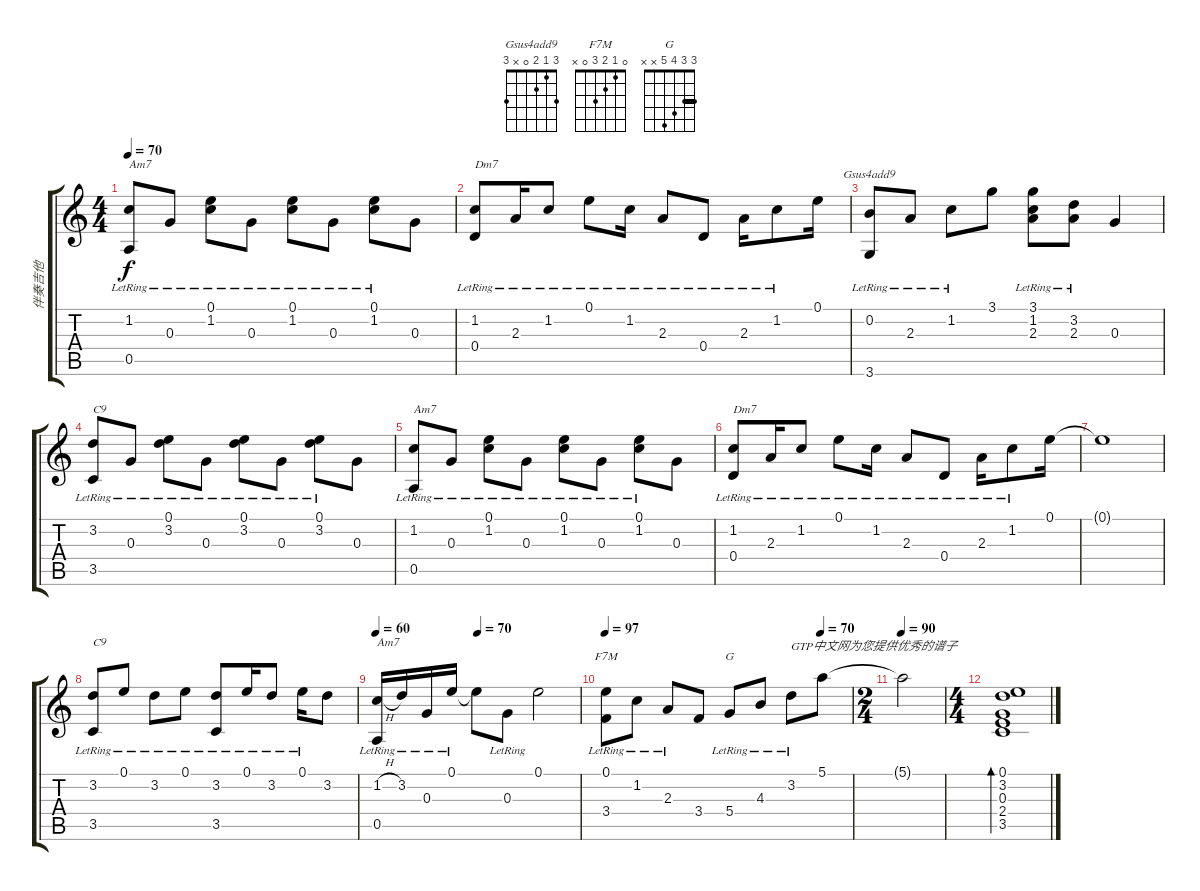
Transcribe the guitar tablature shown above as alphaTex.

\track ("伴奏吉他" "伴奏吉他") {instrument acousticguitarsteel}
\staff {score tabs}
\tuning (E4 B3 G3 D3 A2 E2) {hide}
\chord ("Gsus4add9" 3 1 2 0 x 3)
\chord ("F7M" 0 1 2 3 0 x)
\chord ("G" 3 3 4 5 x x) {barre 3}
\ts (4 4)
\tempo 70
\clef g2
\ks c
(1.2{lr} 0.5{lr}).8{txt "Am7" dy f} 0.3{lr}.8 (0.1{lr} 1.2{lr}).8 0.3{lr}.8 (0.1{lr} 1.2{lr}).8 0.3{lr}.8 (0.1{lr} 1.2{lr}).8 0.3.8 |
(1.2{lr} 0.4{lr}).8{txt "Dm7"} 2.3{lr}.16 1.2{lr}.8 0.1{lr}.8 1.2{lr}.16 2.3{lr}.8 0.4{lr}.8 2.3{lr}.16 1.2{lr}.8 0.1.16 |
(0.2{lr} 3.6{lr}).8{ch "Gsus4add9"} 2.3{lr}.8 1.2{lr}.8 3.1.8 (3.1{lr} 1.2 2.3).8 (3.2{lr} 2.3{lr}).8 0.3.4 |
(3.2{lr} 3.5{lr}).8{txt "C9"} 0.3{lr}.8 (0.1{lr} 3.2{lr}).8 0.3{lr}.8 (0.1{lr} 3.2{lr}).8 0.3{lr}.8 (0.1{lr} 3.2{lr}).8 0.3.8 |
(1.2{lr} 0.5{lr}).8{txt "Am7"} 0.3{lr}.8 (0.1{lr} 1.2{lr}).8 0.3{lr}.8 (0.1{lr} 1.2{lr}).8 0.3{lr}.8 (0.1{lr} 1.2{lr}).8 0.3.8 |
(1.2{lr} 0.4{lr}).8{txt "Dm7"} 2.3{lr}.16 1.2{lr}.8 0.1{lr}.8 1.2{lr}.16 2.3{lr}.8 0.4{lr}.8 2.3{lr}.16 1.2{lr}.8 0.1.16 |
0.1{t}.1 |
(3.2{lr} 3.5{lr}).8{txt "C9"} 0.1{lr}.8 3.2{lr}.8 0.1{lr}.8 (3.2{lr} 3.5{lr}).8 0.1{lr}.16 3.2{lr}.8 0.1{lr}.16 3.2.8 |
\tempo 60
\tempo (70 0.5)
(1.2{h} 0.5{lr}).16{txt "Am7"} 3.2{lr}.16 0.3{lr}.16 0.1{lr}.16 0.1{t}.8 0.3{lr}.8 0.1.2 |
\tempo 97
\tempo (70 0.875)
(0.1{lr} 3.4{lr}).8{ch "F7M"} 1.2{lr}.8 2.3{lr}.8 3.4.8 5.4{lr}.8{ch "G"} 4.3{lr}.8 3.2{lr}.8{txt "GTP中文网为您提供优秀的谱子"} 5.1.8 |
\ts (2 4)
\tempo 90
5.1{t}.2 |
\ts (4 4)
(0.1 3.2 0.3 2.4 3.5).1{bd 480}
